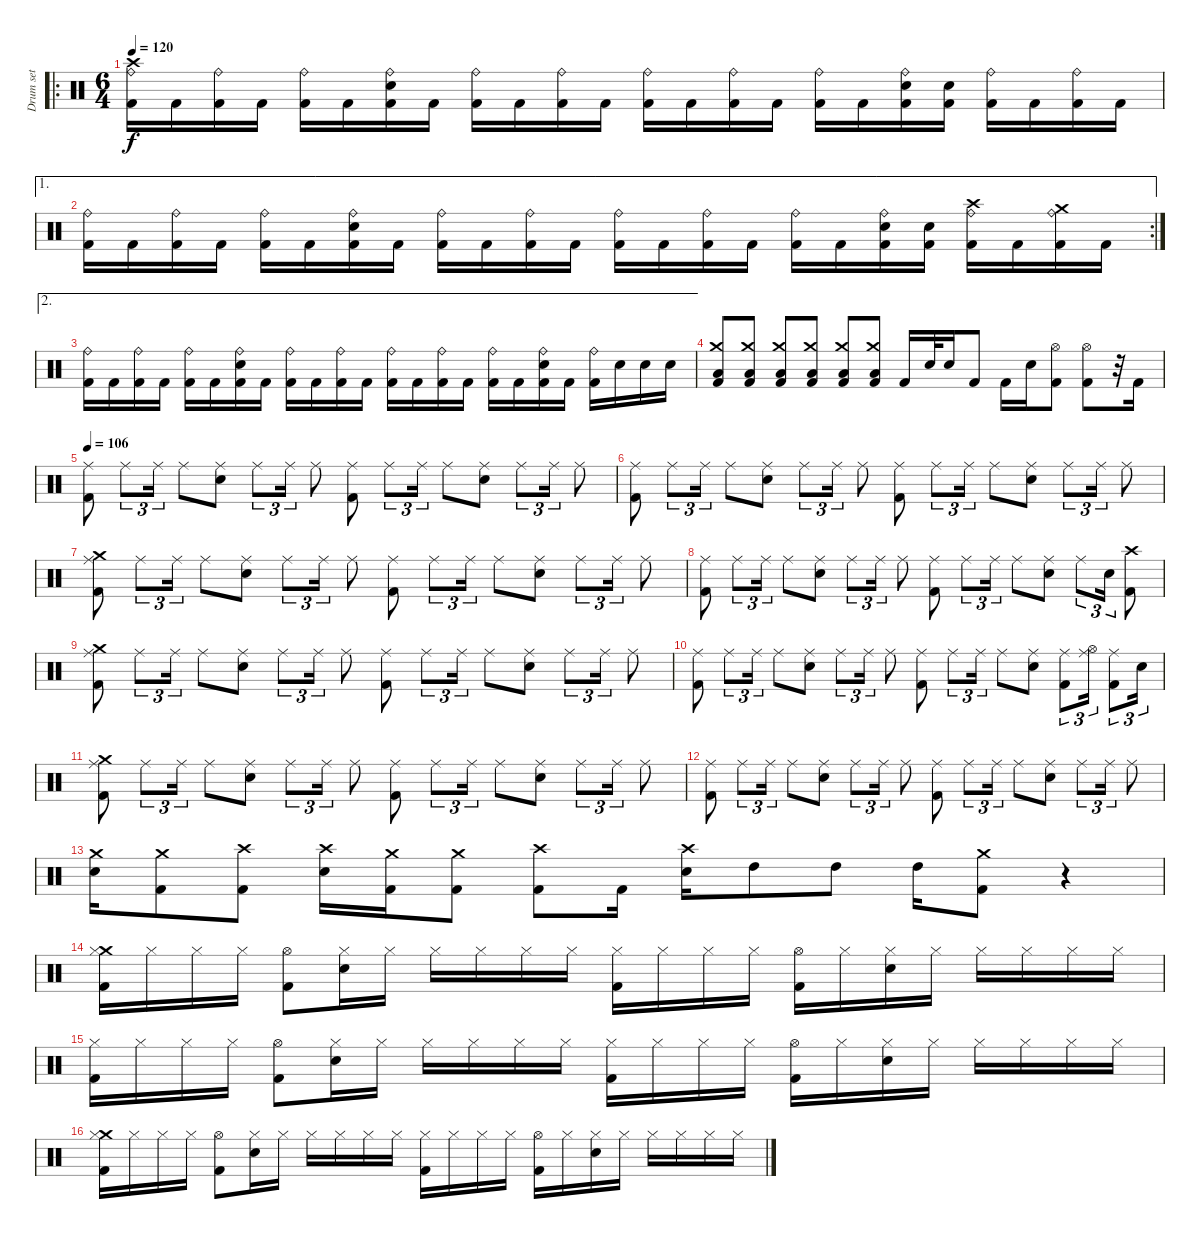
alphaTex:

\track ("Drum set" "Drum set") {instrument percussion}
\staff {score}
\articulation defaults
\ro
\ts (6 4)
\tempo 120
\clef neutral
\ks c
("Crash high (hit)" "Ride (bell)" "Kick (hit) 2").16{dy f} "Kick (hit) 2".16 ("Ride (bell)" "Kick (hit) 2").16 "Kick (hit) 2".16 ("Ride (bell)" "Kick (hit) 2").16 "Kick (hit) 2".16 ("Ride (bell)" "Snare (hit) 2" "Kick (hit) 2").16 "Kick (hit) 2".16 ("Ride (bell)" "Kick (hit) 2").16 "Kick (hit) 2".16 ("Ride (bell)" "Kick (hit) 2").16 "Kick (hit) 2".16 ("Ride (bell)" "Kick (hit) 2").16 "Kick (hit) 2".16 ("Ride (bell)" "Kick (hit) 2").16 "Kick (hit) 2".16 ("Ride (bell)" "Kick (hit) 2").16 "Kick (hit) 2".16 ("Ride (bell)" "Snare (hit) 2" "Kick (hit) 2").16 ("Snare (hit) 2" "Kick (hit) 2").16 ("Ride (bell)" "Kick (hit) 2").16 "Kick (hit) 2".16 ("Ride (bell)" "Kick (hit) 2").16 "Kick (hit) 2".16 |
\ae 1
\rc 2
("Ride (bell)" "Kick (hit) 2").16 "Kick (hit) 2".16 ("Ride (bell)" "Kick (hit) 2").16 "Kick (hit) 2".16 ("Ride (bell)" "Kick (hit) 2").16 "Kick (hit) 2".16 ("Ride (bell)" "Snare (hit) 2" "Kick (hit) 2").16 "Kick (hit) 2".16 ("Ride (bell)" "Kick (hit) 2").16 "Kick (hit) 2".16 ("Ride (bell)" "Kick (hit) 2").16 "Kick (hit) 2".16 ("Ride (bell)" "Kick (hit) 2").16 "Kick (hit) 2".16 ("Ride (bell)" "Kick (hit) 2").16 "Kick (hit) 2".16 ("Ride (bell)" "Kick (hit) 2").16 "Kick (hit) 2".16 ("Ride (bell)" "Snare (hit) 2" "Kick (hit) 2").16 ("Snare (hit) 2" "Kick (hit) 2").16 ("Crash high (hit)" "Ride (bell)" "Kick (hit) 2").16 "Kick (hit) 2".16 ("Crash medium (hit)" "Ride (bell)" "Kick (hit) 2").16 "Kick (hit) 2".16 |
\ae 2
("Ride (bell)" "Kick (hit) 2").16 "Kick (hit) 2".16 ("Ride (bell)" "Kick (hit) 2").16 "Kick (hit) 2".16 ("Ride (bell)" "Kick (hit) 2").16 "Kick (hit) 2".16 ("Ride (bell)" "Snare (hit) 2" "Kick (hit) 2").16 "Kick (hit) 2".16 ("Ride (bell)" "Kick (hit) 2").16 "Kick (hit) 2".16 ("Ride (bell)" "Kick (hit) 2").16 "Kick (hit) 2".16 ("Ride (bell)" "Kick (hit) 2").16 "Kick (hit) 2".16 ("Ride (bell)" "Kick (hit) 2").16 "Kick (hit) 2".16 ("Ride (bell)" "Kick (hit) 2").16 "Kick (hit) 2".16 ("Ride (bell)" "Snare (hit) 2" "Kick (hit) 2").16 "Kick (hit) 2".16 ("Ride (bell)" "Kick (hit) 2").16 "Snare (hit) 2".16 "Snare (hit) 2".16 "Snare (hit) 2".16 |
("Crash medium (hit)" "Low Floor Tom (hit)" "Kick (hit) 2").8 ("Crash medium (hit)" "Low Floor Tom (hit)" "Kick (hit) 2").8 ("Crash medium (hit)" "Low Floor Tom (hit)" "Kick (hit) 2").8 ("Crash medium (hit)" "Low Floor Tom (hit)" "Kick (hit) 2").8 ("Crash medium (hit)" "Low Floor Tom (hit)" "Kick (hit) 2").8 ("Crash medium (hit)" "Low Floor Tom (hit)" "Kick (hit) 2").8 "Kick (hit) 2".16 "Snare (hit) 2".32 "Snare (hit) 2".16 "Kick (hit) 2".8 "Kick (hit) 2".16 "Snare (hit) 2".16 ("Hi-Hat (open)" "Kick (hit) 2").8 ("Hi-Hat (open)" "Kick (hit) 2").8 r.32 "Kick (hit) 2".16 |
\tempo 106
("Ride (middle)" "Kick (hit) 2").8 "Ride (middle)".8{tu (3 2)} "Ride (middle)".16{tu (3 2)} "Ride (middle)".8 ("Ride (middle)" "Snare (hit) 2").8 "Ride (middle)".8{tu (3 2)} "Ride (middle)".16{tu (3 2)} "Ride (middle)".8 ("Ride (middle)" "Kick (hit) 2").8 "Ride (middle)".8{tu (3 2)} "Ride (middle)".16{tu (3 2)} "Ride (middle)".8 ("Ride (middle)" "Snare (hit) 2").8 "Ride (middle)".8{tu (3 2)} "Ride (middle)".16{tu (3 2)} "Ride (middle)".8 |
("Ride (middle)" "Kick (hit) 2").8 "Ride (middle)".8{tu (3 2)} "Ride (middle)".16{tu (3 2)} "Ride (middle)".8 ("Ride (middle)" "Snare (hit) 2").8 "Ride (middle)".8{tu (3 2)} "Ride (middle)".16{tu (3 2)} "Ride (middle)".8 ("Ride (middle)" "Kick (hit) 2").8 "Ride (middle)".8{tu (3 2)} "Ride (middle)".16{tu (3 2)} "Ride (middle)".8 ("Ride (middle)" "Snare (hit) 2").8 "Ride (middle)".8{tu (3 2)} "Ride (middle)".16{tu (3 2)} "Ride (middle)".8 |
("Crash medium (hit)" "Ride (middle)" "Kick (hit) 2").8 "Ride (middle)".8{tu (3 2)} "Ride (middle)".16{tu (3 2)} "Ride (middle)".8 ("Ride (middle)" "Snare (hit) 2").8 "Ride (middle)".8{tu (3 2)} "Ride (middle)".16{tu (3 2)} "Ride (middle)".8 ("Ride (middle)" "Kick (hit) 2").8 "Ride (middle)".8{tu (3 2)} "Ride (middle)".16{tu (3 2)} "Ride (middle)".8 ("Ride (middle)" "Snare (hit) 2").8 "Ride (middle)".8{tu (3 2)} "Ride (middle)".16{tu (3 2)} "Ride (middle)".8 |
("Ride (middle)" "Kick (hit) 2").8 "Ride (middle)".8{tu (3 2)} "Ride (middle)".16{tu (3 2)} "Ride (middle)".8 ("Ride (middle)" "Snare (hit) 2").8 "Ride (middle)".8{tu (3 2)} "Ride (middle)".16{tu (3 2)} "Ride (middle)".8 ("Ride (middle)" "Kick (hit) 2").8 "Ride (middle)".8{tu (3 2)} "Ride (middle)".16{tu (3 2)} "Ride (middle)".8 ("Ride (middle)" "Snare (hit) 2").8 "Ride (middle)".8{tu (3 2)} "Snare (hit) 2".16{tu (3 2)} ("Crash high (hit)" "Kick (hit) 2").8 |
("Crash medium (hit)" "Ride (middle)" "Kick (hit) 2").8 "Ride (middle)".8{tu (3 2)} "Ride (middle)".16{tu (3 2)} "Ride (middle)".8 ("Ride (middle)" "Snare (hit) 2").8 "Ride (middle)".8{tu (3 2)} "Ride (middle)".16{tu (3 2)} "Ride (middle)".8 ("Ride (middle)" "Kick (hit) 2").8 "Ride (middle)".8{tu (3 2)} "Ride (middle)".16{tu (3 2)} "Ride (middle)".8 ("Ride (middle)" "Snare (hit) 2").8 "Ride (middle)".8{tu (3 2)} "Ride (middle)".16{tu (3 2)} "Ride (middle)".8 |
("Ride (middle)" "Kick (hit) 2").8 "Ride (middle)".8{tu (3 2)} "Ride (middle)".16{tu (3 2)} "Ride (middle)".8 ("Ride (middle)" "Snare (hit) 2").8 "Ride (middle)".8{tu (3 2)} "Ride (middle)".16{tu (3 2)} "Ride (middle)".8 ("Ride (middle)" "Kick (hit) 2").8 "Ride (middle)".8{tu (3 2)} "Ride (middle)".16{tu (3 2)} "Ride (middle)".8 ("Ride (middle)" "Snare (hit) 2").8 ("Ride (middle)" "Kick (hit) 2").8{tu (3 2)} ("Ride (middle)" "Hi-Hat (open)").16{tu (3 2)} ("Ride (middle)" "Kick (hit) 2").8{tu (3 2)} "Snare (hit) 2".16{tu (3 2)} |
("Crash medium (hit)" "Ride (middle)" "Kick (hit) 2").8 "Ride (middle)".8{tu (3 2)} "Ride (middle)".16{tu (3 2)} "Ride (middle)".8 ("Ride (middle)" "Snare (hit) 2").8 "Ride (middle)".8{tu (3 2)} "Ride (middle)".16{tu (3 2)} "Ride (middle)".8 ("Ride (middle)" "Kick (hit) 2").8 "Ride (middle)".8{tu (3 2)} "Ride (middle)".16{tu (3 2)} "Ride (middle)".8 ("Ride (middle)" "Snare (hit) 2").8 "Ride (middle)".8{tu (3 2)} "Ride (middle)".16{tu (3 2)} "Ride (middle)".8 |
("Ride (middle)" "Kick (hit) 2").8 "Ride (middle)".8{tu (3 2)} "Ride (middle)".16{tu (3 2)} "Ride (middle)".8 ("Ride (middle)" "Snare (hit) 2").8 "Ride (middle)".8{tu (3 2)} "Ride (middle)".16{tu (3 2)} "Ride (middle)".8 ("Ride (middle)" "Kick (hit) 2").8 "Ride (middle)".8{tu (3 2)} "Ride (middle)".16{tu (3 2)} "Ride (middle)".8 ("Ride (middle)" "Snare (hit) 2").8 "Ride (middle)".8{tu (3 2)} "Ride (middle)".16{tu (3 2)} "Ride (middle)".8 |
("Crash medium (hit)" "Snare (hit) 2").16 ("Crash medium (hit)" "Kick (hit) 2").8 ("Crash high (hit)" "Kick (hit) 2").8 ("Crash high (hit)" "Snare (hit) 2").16 ("Crash medium (hit)" "Kick (hit) 2").16 ("Crash medium (hit)" "Kick (hit) 2").8 ("Crash high (hit)" "Kick (hit) 2").8 "Kick (hit) 2".16 ("Crash high (hit)" "Snare (hit) 2").16 "High Tom (hit)".8 "High Tom (hit)".8 "High Tom (hit)".16 ("Crash medium (hit)" "Kick (hit) 2").8 r.4 |
("Crash medium (hit)" "Hi-Hat (closed)" "Kick (hit) 2").16 "Hi-Hat (closed)".16 "Hi-Hat (closed)".16 "Hi-Hat (closed)".16 ("Hi-Hat (open)" "Kick (hit) 2").8 ("Hi-Hat (closed)" "Snare (hit) 2").16 "Hi-Hat (closed)".16 "Hi-Hat (closed)".16 "Hi-Hat (closed)".16 "Hi-Hat (closed)".16 "Hi-Hat (closed)".16 ("Hi-Hat (closed)" "Kick (hit) 2").16 "Hi-Hat (closed)".16 "Hi-Hat (closed)".16 "Hi-Hat (closed)".16 ("Hi-Hat (open)" "Kick (hit) 2").16 "Hi-Hat (closed)".16 ("Hi-Hat (closed)" "Snare (hit) 2").16 "Hi-Hat (closed)".16 "Hi-Hat (closed)".16 "Hi-Hat (closed)".16 "Hi-Hat (closed)".16 "Hi-Hat (closed)".16 |
("Hi-Hat (closed)" "Kick (hit) 2").16 "Hi-Hat (closed)".16 "Hi-Hat (closed)".16 "Hi-Hat (closed)".16 ("Hi-Hat (open)" "Kick (hit) 2").8 ("Hi-Hat (closed)" "Snare (hit) 2").16 "Hi-Hat (closed)".16 "Hi-Hat (closed)".16 "Hi-Hat (closed)".16 "Hi-Hat (closed)".16 "Hi-Hat (closed)".16 ("Hi-Hat (closed)" "Kick (hit) 2").16 "Hi-Hat (closed)".16 "Hi-Hat (closed)".16 "Hi-Hat (closed)".16 ("Hi-Hat (open)" "Kick (hit) 2").16 "Hi-Hat (closed)".16 ("Hi-Hat (closed)" "Snare (hit) 2").16 "Hi-Hat (closed)".16 "Hi-Hat (closed)".16 "Hi-Hat (closed)".16 "Hi-Hat (closed)".16 "Hi-Hat (closed)".16 |
("Crash medium (hit)" "Hi-Hat (closed)" "Kick (hit) 2").16 "Hi-Hat (closed)".16 "Hi-Hat (closed)".16 "Hi-Hat (closed)".16 ("Hi-Hat (open)" "Kick (hit) 2").8 ("Hi-Hat (closed)" "Snare (hit) 2").16 "Hi-Hat (closed)".16 "Hi-Hat (closed)".16 "Hi-Hat (closed)".16 "Hi-Hat (closed)".16 "Hi-Hat (closed)".16 ("Hi-Hat (closed)" "Kick (hit) 2").16 "Hi-Hat (closed)".16 "Hi-Hat (closed)".16 "Hi-Hat (closed)".16 ("Hi-Hat (open)" "Kick (hit) 2").16 "Hi-Hat (closed)".16 ("Hi-Hat (closed)" "Snare (hit) 2").16 "Hi-Hat (closed)".16 "Hi-Hat (closed)".16 "Hi-Hat (closed)".16 "Hi-Hat (closed)".16 "Hi-Hat (closed)".16
